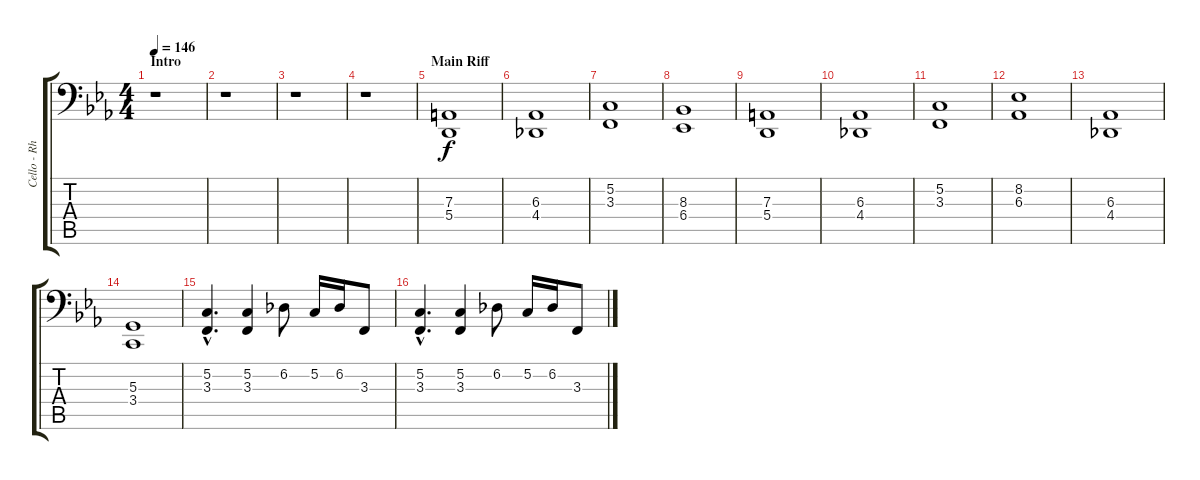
\track ("Cello - Rhythm 1" "Cello - Rh") {instrument cello}
\staff {score tabs}
\tuning (C3 G2 D2 A1 E1 B0) {hide}
\ts (4 4)
\section ("" "Intro")
\tempo 146
\clef f4
\ks eb
r.1{dy f instrument cello} |
r.1 |
r.1 |
r.1 |
\section ("" "Main Riff")
(7.3 5.4).1 |
(6.3 4.4).1 |
(5.2 3.3).1 |
(8.3 6.4).1 |
(7.3 5.4).1 |
(6.3 4.4).1 |
(5.2 3.3).1 |
(8.2 6.3).1 |
(6.3 4.4).1 |
(5.3 3.4).1 |
(5.2{hac} 3.3{hac}).4{d} (5.2 3.3).4 6.2.8 5.2.16 6.2.16 3.3.8 |
(5.2{hac} 3.3{hac}).4{d} (5.2 3.3).4 6.2.8 5.2.16 6.2.16 3.3.8
